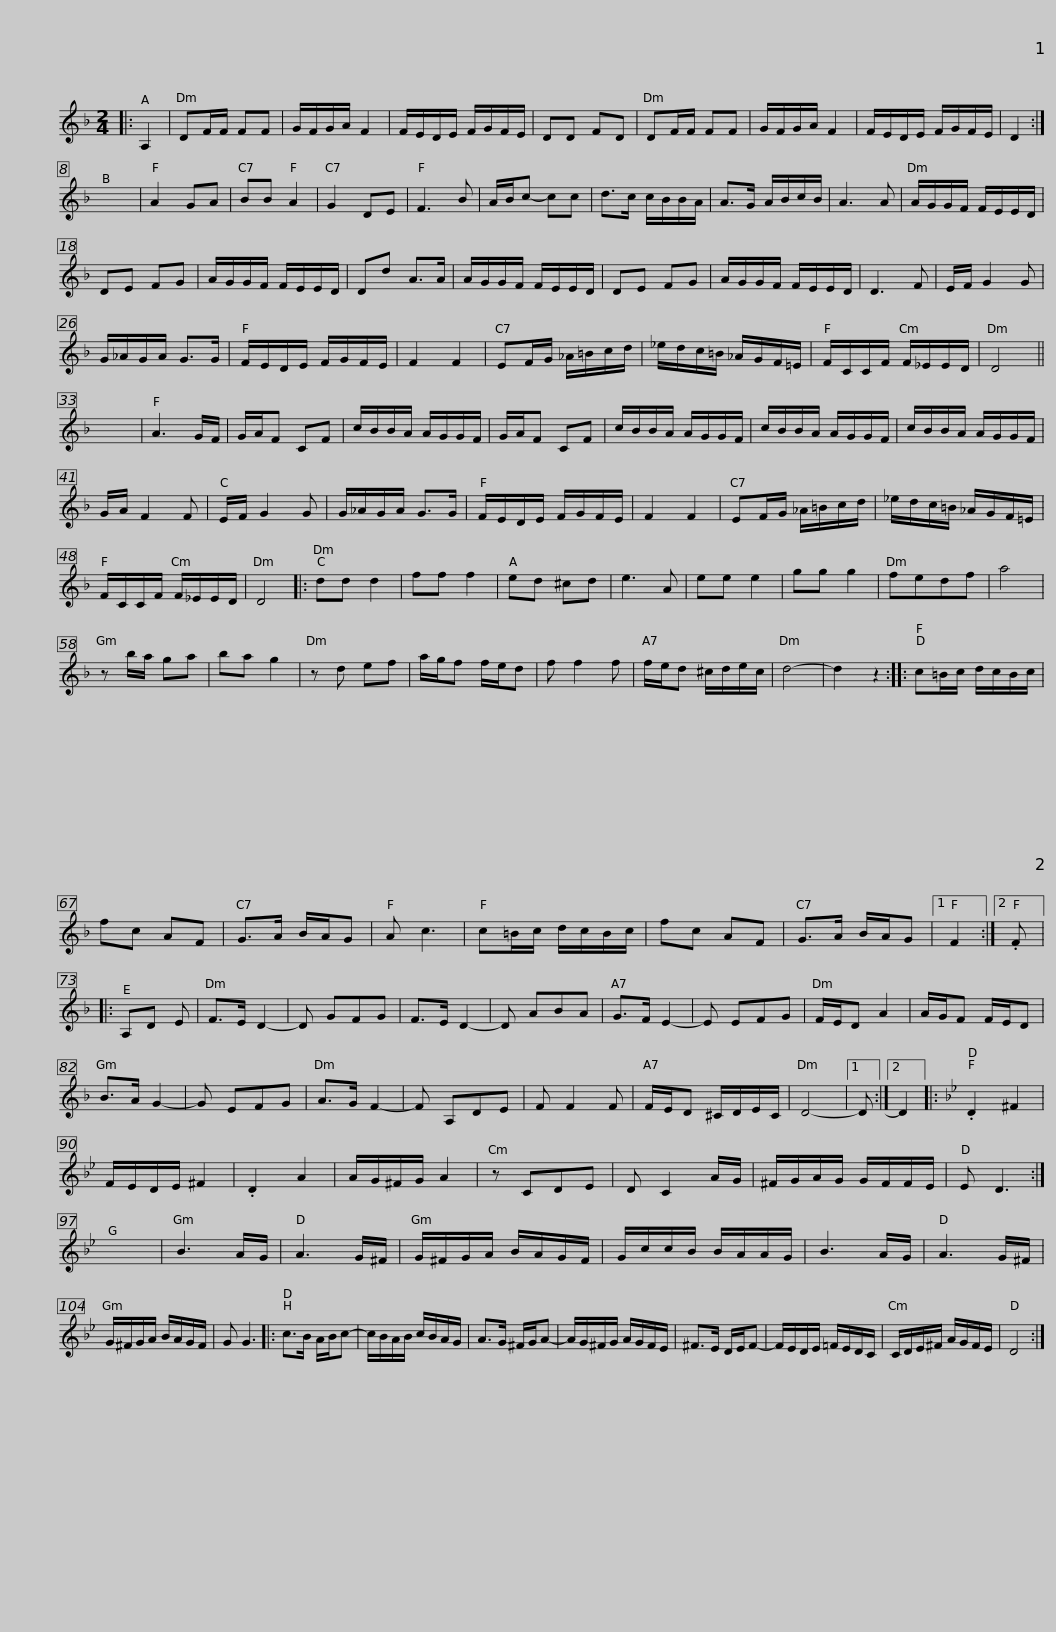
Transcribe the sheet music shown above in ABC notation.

X:1
L:1/8
M:2/4
I:linebreak $
K:Dmin
V:1 treble
V:1
|: A,2 | DF/F/ FF | G/F/G/A/ F2 | F/E/D/E/ F/G/F/E/ | DD FD | %5
 DF/F/ FF | G/F/G/A/ F2 | F/E/D/E/ F/G/F/E/ | D2 :|$ x4 | %10
 A2 GA | BB A2 | G2 DE | F3 B | A/B/c- cc | %15
 d>c c/B/B/A/ | A>G A/B/c/B/ | A3 A | A/G/G/F/ F/E/E/D/ |$ DE FG | %20
 A/G/G/F/ F/E/E/D/ | Dd A>A | A/G/G/F/ F/E/E/D/ | DE FG | A/G/G/F/ F/E/E/D/ | %25
 D3 F | E/F/ G2 G |$ G/_A/G/A/ G>G | F/E/D/E/ F/G/F/E/ | F2 F2 | %30
 EF/G/ _A/=B/c/d/ | _e/d/c/=B/ _A/G/F/=E/ | F/C/C/F/ F/_E/E/D/ | D4 ||$ x4 | %35
 A3 G/F/ | G/A/F CF | c/B/B/A/ A/G/G/F/ | G/A/F CF | c/B/B/A/ A/G/G/F/ | %40
 c/B/B/A/ A/G/G/F/ | c/B/B/A/ A/G/G/F/ |$ G/A/ F2 F | E/F/ G2 G | G/_A/G/A/ G>G | %45
 F/E/D/E/ F/G/F/E/ | F2 F2 | EF/G/ _A/=B/c/d/ | _e/d/c/=B/ _A/G/F/=E/ |$ F/C/C/F/ F/_E/E/D/ | %50
 D4 |: dd d2 | ff f2 | ed ^cd | e3 A | %55
 ee e2 | gg g2 | fedf | a4 | z b/a/ ga |$ %60
 ba g2 | z d ef | a/g/f f/e/d | f f2 f | f/e/d ^c/d/e/c/ | %65
 d4- | d2 z2 :: c=B/c/ d/c/B/c/ | fc AF |$ G>A B/A/G | %70
 A c3 | c=B/c/ d/c/B/c/ | fc AF | G>A B/A/G |1 F2 :|2 %75
 .F |: A,D E | F>E D2- | D GFG |$ F>E D2- | %80
 D ABA | G>F E2- | E EFG | F/E/D A2 | A/G/F F/E/D | %85
 B>A G2- | G EFG | A>G F2- | F A,DE |$ F F2 F | %90
 F/E/D ^C/D/E/C/ | D4- |1 D :|2 D2 |:[K:Gmin] .D2 ^F2 | %95
 F/E/D/E/ ^F2 | .D2 A2 | A/G/^F/G/ A2 | z CDE |$ D C2 A/G/ | %100
 ^F/G/A/G/ G/F/F/E/ | E D3 :| x4 | B3 A/G/ | A3 G/^F/ | %105
 G/^F/G/A/ B/A/G/F/ | G/c/c/B/ B/A/A/G/ |$ B3 A/G/ | A3 G/^F/ | G/^F/G/A/ B/A/G/F/ | %110
 G G3 |: c>B A/B/c- | c/B/A/B/ c/B/A/G/ | A>G ^F/G/A- |$ A/G/^F/G/ A/G/F/E/ | %115
 ^F>E D/E/F- | F/E/D/E/ =F/E/D/C/ | C/D/E/^F/ A/G/F/E/ | D4 :| %119
